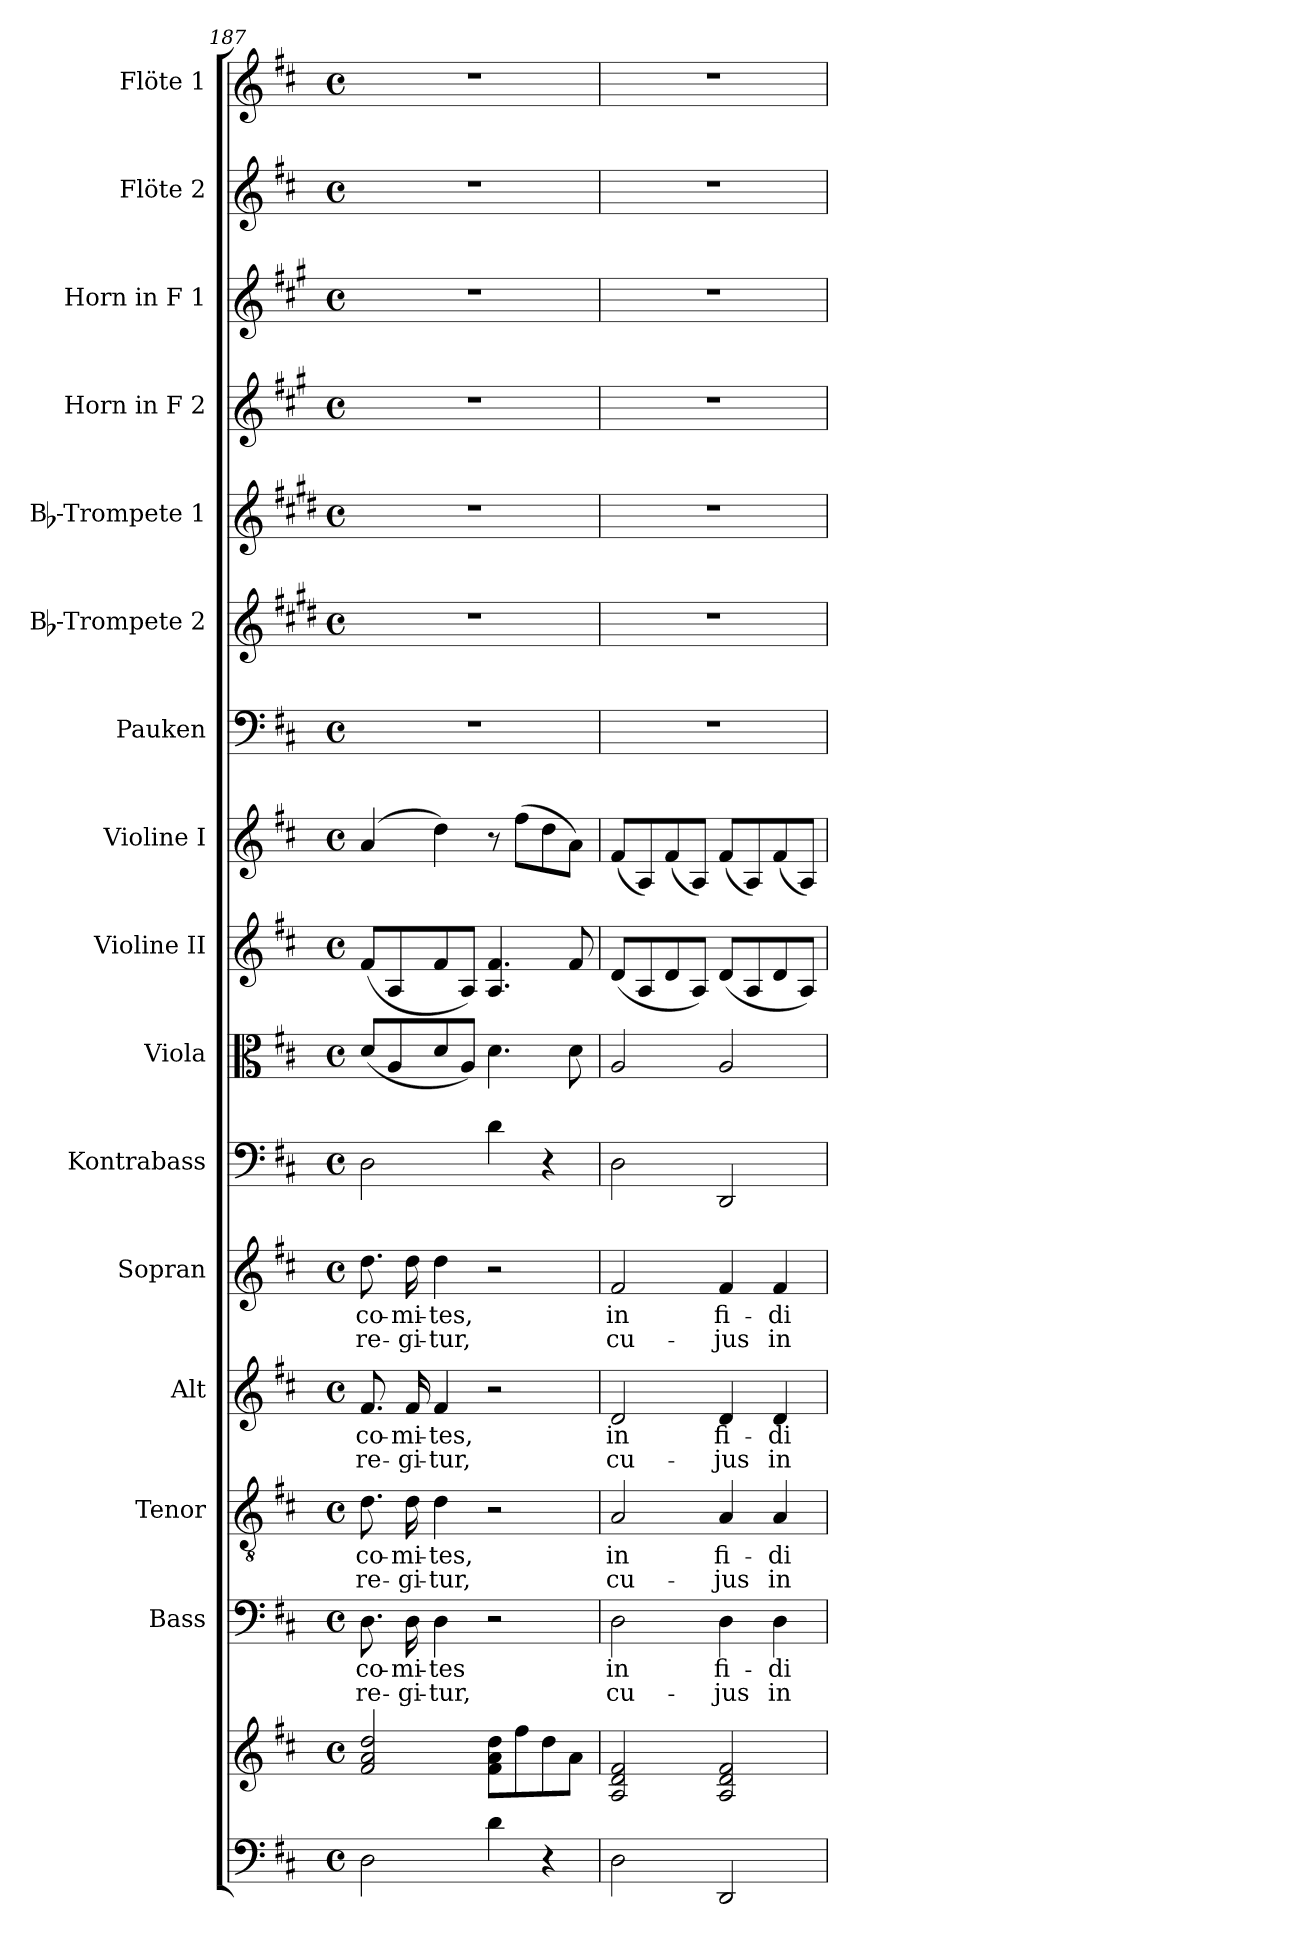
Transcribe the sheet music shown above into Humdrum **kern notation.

**kern	**kern	**kern	**text	**text	**kern	**text	**text	**kern	**text	**text	**kern	**text	**text	**kern	**kern	**kern	**kern	**kern	**kern	**kern	**kern	**kern	**kern	**kern
*part16	*part16	*part15	*part15	*part15	*part14	*part14	*part14	*part13	*part13	*part13	*part12	*part12	*part12	*part11	*part10	*part9	*part8	*part7	*part6	*part5	*part4	*part3	*part2	*part1
*staff17	*staff16	*staff15	*staff15	*staff15	*staff14	*staff14	*staff14	*staff13	*staff13	*staff13	*staff12	*staff12	*staff12	*staff11	*staff10	*staff9	*staff8	*staff7	*staff6	*staff5	*staff4	*staff3	*staff2	*staff1
*	*	*I"Bass	*	*	*I"Tenor	*	*	*I"Alt	*	*	*I"Sopran	*	*	*I"Kontrabass	*I"Viola	*I"Violine II	*I"Violine I	*I"Pauken	*I"Bb-Trompete 2	*I"Bb-Trompete 1	*I"Horn in F 2	*I"Horn in F 1	*I"Flöte 2	*I"Flöte 1
*	*	*I'B.	*	*	*I'T.	*	*	*I'A.	*	*	*I'S.	*	*	*I'Kb.	*I'Vla.	*I'Vl. II	*I'Vl. I	*I'Pk.	*I'Bb Trp. 2	*I'Bb Trp. 1	*	*	*I'Fl. 2	*I'Fl. 1
*clefF4	*clefG2	*clefF4	*	*	*clefGv2	*	*	*clefG2	*	*	*clefG2	*	*	*clefF4	*clefC3	*clefG2	*clefG2	*clefF4	*clefG2	*clefG2	*clefG2	*clefG2	*clefG2	*clefG2
*	*	*	*	*	*	*	*	*	*	*	*	*	*	*ITrd7c12	*	*	*	*	*ITrd1c2	*ITrd1c2	*ITrd4c7	*ITrd4c7	*	*
*k[f#c#]	*k[f#c#]	*k[f#c#]	*	*	*k[f#c#]	*	*	*k[f#c#]	*	*	*k[f#c#]	*	*	*k[f#c#]	*k[f#c#]	*k[f#c#]	*k[f#c#]	*k[f#c#]	*k[f#c#]	*k[f#c#]	*k[f#c#]	*k[f#c#]	*k[f#c#]	*k[f#c#]
*D:	*D:	*D:	*	*	*D:	*	*	*D:	*	*	*D:	*	*	*D:	*D:	*D:	*D:	*D:	*D:	*D:	*D:	*D:	*D:	*D:
*M4/4	*M4/4	*M4/4	*	*	*M4/4	*	*	*M4/4	*	*	*M4/4	*	*	*M4/4	*M4/4	*M4/4	*M4/4	*M4/4	*M4/4	*M4/4	*M4/4	*M4/4	*M4/4	*M4/4
*met(c)	*met(c)	*met(c)	*	*	*met(c)	*	*	*met(c)	*	*	*met(c)	*	*	*met(c)	*met(c)	*met(c)	*met(c)	*met(c)	*met(c)	*met(c)	*met(c)	*met(c)	*met(c)	*met(c)
=187	=187	=187	=187	=187	=187	=187	=187	=187	=187	=187	=187	=187	=187	=187	=187	=187	=187	=187	=187	=187	=187	=187	=187	=187
!	!	!	!LO:LY:b	!LO:LY:b	!	!LO:LY:b	!LO:LY:b	!	!LO:LY:b	!LO:LY:b	!	!LO:LY:b	!LO:LY:b	!	!	!	!	!	!	!	!	!	!	!
2D\	2f#/ 2a/ 2dd/	8.D\	co-	re-	8.d\	co-	re-	8.f#/	co-	re-	8.dd\	co-	re-	2DD\	(<8d/L	(<8f#/L	(4a/	1r	1r	1r	1r	1r	1r	1r
.	.	.	.	.	.	.	.	.	.	.	.	.	.	.	8A/	8A/	.	.	.	.	.	.	.	.
!	!	!	!LO:LY:b	!LO:LY:b	!	!LO:LY:b	!LO:LY:b	!	!LO:LY:b	!LO:LY:b	!	!LO:LY:b	!LO:LY:b	!	!	!	!	!	!	!	!	!	!	!
.	.	16D\	-mi-	-gi-	16d\	-mi-	-gi-	16f#/	-mi-	-gi-	16dd\	-mi-	-gi-	.	.	.	.	.	.	.	.	.	.	.
!	!	!	!LO:LY:b	!LO:LY:b	!	!LO:LY:b	!LO:LY:b	!	!LO:LY:b	!LO:LY:b	!	!LO:LY:b	!LO:LY:b	!	!	!	!	!	!	!	!	!	!	!
.	.	4D\	-tes	-tur,	4d\	-tes,	-tur,	4f#/	-tes,	-tur,	4dd\	-tes,	-tur,	.	8d/	8f#/	4dd\)	.	.	.	.	.	.	.
.	.	.	.	.	.	.	.	.	.	.	.	.	.	.	8A/J)	8A/J)	.	.	.	.	.	.	.	.
4d\	8f#\ 8a\ 8dd\L	2r	.	.	2r	.	.	2r	.	.	2r	.	.	4D\	4.d\	4.A/ 4.f#/	8r	.	.	.	.	.	.	.
.	8ff#\	.	.	.	.	.	.	.	.	.	.	.	.	.	.	.	(>8ff#\L	.	.	.	.	.	.	.
4r	8dd\	.	.	.	.	.	.	.	.	.	.	.	.	4r	.	.	8dd\	.	.	.	.	.	.	.
.	8a\J	.	.	.	.	.	.	.	.	.	.	.	.	.	8d\	8f#/	8a\J)	.	.	.	.	.	.	.
=188	=188	=188	=188	=188	=188	=188	=188	=188	=188	=188	=188	=188	=188	=188	=188	=188	=188	=188	=188	=188	=188	=188	=188	=188
!	!	!	!LO:LY:b	!LO:LY:b	!	!LO:LY:b	!LO:LY:b	!	!LO:LY:b	!LO:LY:b	!	!LO:LY:b	!LO:LY:b	!	!	!	!	!	!	!	!	!	!	!
2D\	2A/ 2d/ 2f#/	2D\	in	cu-	2A/	in	cu-	2d/	in	cu-	2f#/	in	cu-	2DD\	2A/	(<8d/L	(<8f#/L	1r	1r	1r	1r	1r	1r	1r
.	.	.	.	.	.	.	.	.	.	.	.	.	.	.	.	8A/	8A/)	.	.	.	.	.	.	.
.	.	.	.	.	.	.	.	.	.	.	.	.	.	.	.	8d/	(<8f#/	.	.	.	.	.	.	.
.	.	.	.	.	.	.	.	.	.	.	.	.	.	.	.	8A/J)	8A/J)	.	.	.	.	.	.	.
!	!	!	!LO:LY:b	!LO:LY:b	!	!LO:LY:b	!LO:LY:b	!	!LO:LY:b	!LO:LY:b	!	!LO:LY:b	!LO:LY:b	!	!	!	!	!	!	!	!	!	!	!
2DD/	2A/ 2d/ 2f#/	4D\	fi-	-jus	4A/	fi-	-jus	4d/	fi-	-jus	4f#/	fi-	-jus	2DDD/	2A/	(<8d/L	(<8f#/L	.	.	.	.	.	.	.
.	.	.	.	.	.	.	.	.	.	.	.	.	.	.	.	8A/	8A/)	.	.	.	.	.	.	.
!	!	!	!LO:LY:b	!LO:LY:b	!	!LO:LY:b	!LO:LY:b	!	!LO:LY:b	!LO:LY:b	!	!LO:LY:b	!LO:LY:b	!	!	!	!	!	!	!	!	!	!	!
.	.	4D\	-di-	in	4A/	-di-	in	4d/	-di-	in	4f#/	-di-	in	.	.	8d/	(<8f#/	.	.	.	.	.	.	.
.	.	.	.	.	.	.	.	.	.	.	.	.	.	.	.	8A/J)	8A/J)	.	.	.	.	.	.	.
=	=	=	=	=	=	=	=	=	=	=	=	=	=	=	=	=	=	=	=	=	=	=	=	=
*-	*-	*-	*-	*-	*-	*-	*-	*-	*-	*-	*-	*-	*-	*-	*-	*-	*-	*-	*-	*-	*-	*-	*-	*-
